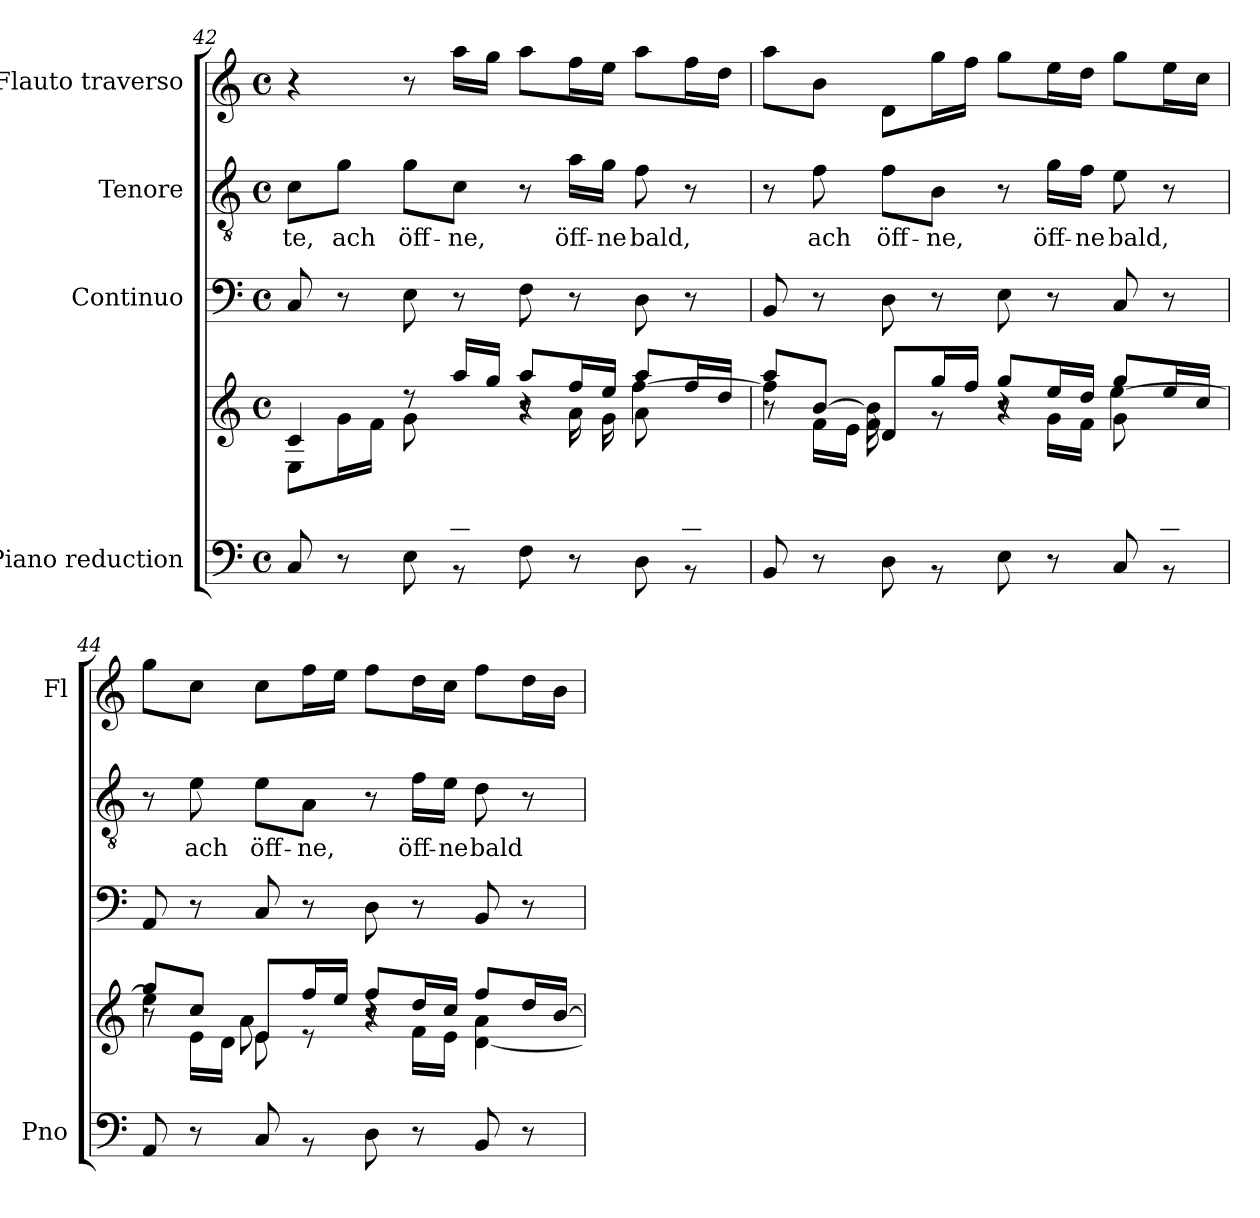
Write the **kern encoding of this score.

**kern	**kern	**kern	**kern	**text	**kern
*part4	*part4	*part3	*part2	*part2	*part1
*staff5	*staff4	*staff3	*staff2	*staff2	*staff1
*I"Piano reduction	*	*I"Continuo	*I"Tenore	*	*I"Flauto traverso
*I'Pno	*	*	*	*	*I'Fl
*clefF4	*clefG2	*clefF4	*clefGv2	*	*clefG2
*k[]	*k[]	*k[]	*k[]	*	*k[]
*M4/4	*M4/4	*M4/4	*M4/4	*	*M4/4
*met(c)	*met(c)	*met(c)	*met(c)	*	*met(c)
=42	=42	=42	=42	=42	=42
*^	*^	*	*	*	*
*	*	*	*^	*	*	*	*
!	!	!	!	!	!	!	!LO:LY:b	!
4.ryy	8C/	4c/	8E\L	4ryy	8C/	8c\L	-te,	4r
!	!	!	!	!	!	!	!LO:LY:b	!
.	8r	.	16g\L	.	8r	8g\J	ach	.
.	.	.	16f\JJ	.	.	.	.	.
!	!	!	!	!	!	!	!LO:LY:b	!
.	8E\	8r	8g\L	4ryy	8E\	8g\L	öff-	8r
!	!	!	!	!	!	!	!LO:LY:b	!
8c/J	8r	16aa/LL	8ryy	.	8r	8c\J	-ne,	16aa\LL
.	.	16gg/JJ	.	.	.	.	.	16gg\JJ
4.ryy	8F\	8aa/L	8r	4r	8F\	8r	.	8aa\L
!	!	!	!	!	!	!	!LO:LY:b	!
.	8r	16ff/L	16a\LL	.	8r	16a\LL	öff-	16ff\L
!	!	!	!	!	!	!	!LO:LY:b	!
.	.	16ee/JJ	16g\JJ	.	.	16g\JJ	-ne	16ee\JJ
!	!	!	!	!	!	!	!LO:LY:b	!
.	8D\	8aa/L	8a\L	[4ff\	8D\	8f\	bald,	8aa\L
8d/J	8r	16ff/L	8ryy	.	8r	8r	.	16ff\L
.	.	16dd/JJ	.	.	.	.	.	16dd\JJ
!!LO:LB:g=z
=43	=43	=43	=43	=43	=43	=43	=43	=43
*	*^	*	*	*	*	*	*	*
2..ryy	4.ryy	8BB/	8aa/L	4ff\]	8r	8BB/	8r	.	8aa\L
!	!	!	!	!	!	!	!	!LO:LY:b	!
.	.	8r	[<8b/J	.	16f\LL	8r	8f\	ach	8b\J
.	.	.	.	.	16e\JJ	.	.	.	.
!	!	!	!	!	!	!	!	!LO:LY:b	!
.	.	8D\	8d/L	8b\]	8f\L	8D\	8f\L	öff-	8d\L
!	!	!	!	!	!	!	!	!LO:LY:b	!
.	8B/J	8r	16gg/L	8r	8ryy	8r	8B\J	-ne,	16gg\L
.	.	.	16ff/JJ	.	.	.	.	.	16ff\JJ
.	2ryy	8E\	8gg/L	8r	4r	8E\	8r	.	8gg\L
!	!	!	!	!	!	!	!	!LO:LY:b	!
.	.	8r	16ee/L	16g\LL	.	8r	16g\LL	öff-	16ee\L
!	!	!	!	!	!	!	!	!LO:LY:b	!
.	.	.	16dd/JJ	16f\JJ	.	.	16f\JJ	-ne	16dd\JJ
!	!	!	!	!	!	!	!	!LO:LY:b	!
.	.	8C/	8gg/L	8g\L	[4ee\	8C/	8e\	bald,	8gg\L
8c/J	.	8r	16ee/L	8ryy	.	8r	8r	.	16ee\L
.	.	.	16cc/JJ	.	.	.	.	.	16cc\JJ
*	*v	*v	*	*	*	*	*	*	*
=44	=44	=44	=44	=44	=44	=44	=44	=44
4.ryy	8AA/	8gg/L	8r	4ee\]	8AA/	8r	.	8gg\L
!	!	!	!	!	!	!	!LO:LY:b	!
.	8r	8cc/J	16e\LL	.	8r	8e\	ach	8cc\J
.	.	.	16d\JJ	.	.	.	.	.
!	!	!	!	!	!	!	!LO:LY:b	!
.	8C/	8e/L	8a\	8e\L	8C/	8e\L	öff-	8cc\L
!	!	!	!	!	!	!	!LO:LY:b	!
8A/J	8r	16ff/L	8r	8ryy	8r	8A\J	-ne,	16ff\L
.	.	16ee/JJ	.	.	.	.	.	16ee\JJ
2ryy	8D\	8ff/L	8r	4r	8D\	8r	.	8ff\L
!	!	!	!	!	!	!	!LO:LY:b	!
.	8r	16dd/L	16f\LL	.	8r	16f\LL	öff-	16dd\L
!	!	!	!	!	!	!	!LO:LY:b	!
.	.	16cc/JJ	16e\JJ	.	.	16e\JJ	-ne	16cc\JJ
!	!	!	!	!	!	!	!LO:LY:b	!
.	8BB/	8ff/L	[4d\ 4a\	4ryy	8BB/	8d\	bald	8ff\L
.	8r	16dd/L	.	.	8r	8r	.	16dd\L
.	.	[<16b/JJ	.	.	.	.	.	16b\JJ
*v	*v	*	*	*	*	*	*	*
*	*v	*v	*v	*	*	*	*
=	=	=	=	=	=
*-	*-	*-	*-	*-	*-
